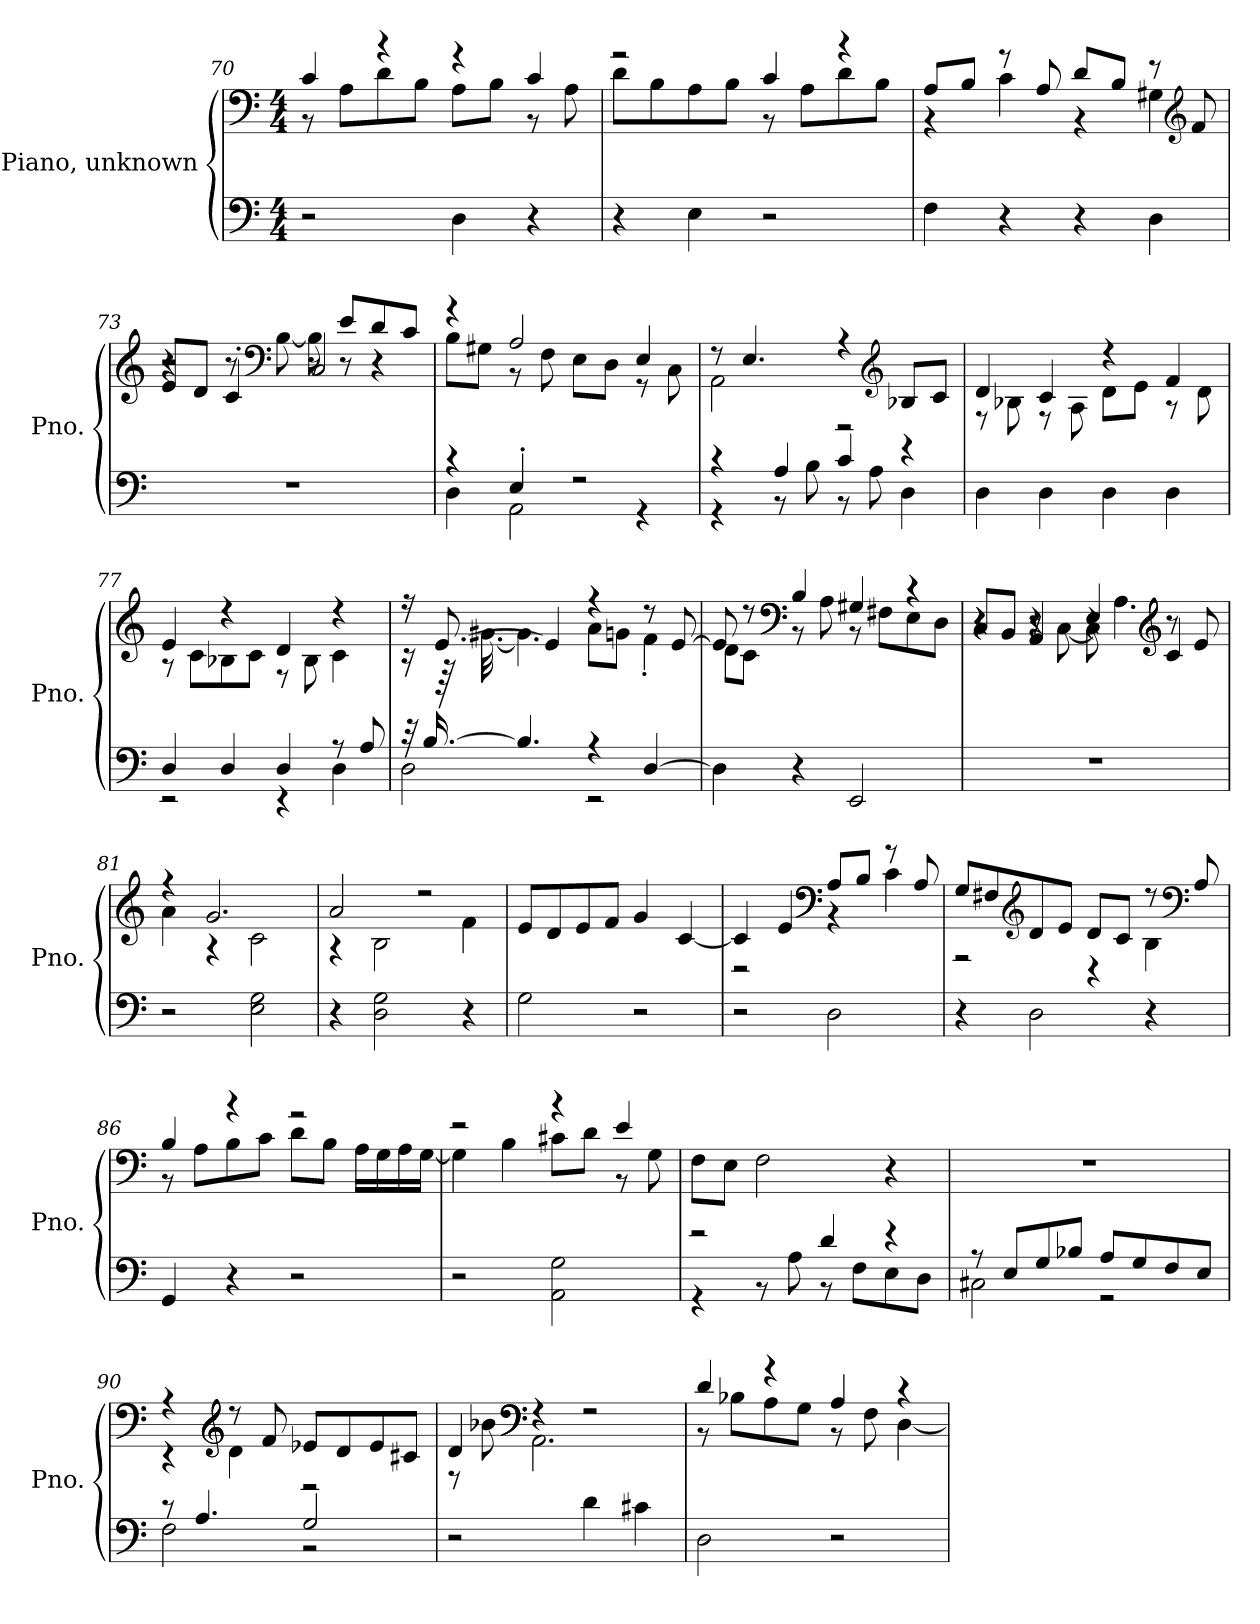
**kern	**kern
*part1	*part1
*staff2	*staff1
*I"Piano, unknown	*
*I'Pno.	*
*clefF4	*clefF4
*k[]	*k[]
*M4/4	*M4/4
=70	=70
*	*^
2r	4c/	8r
.	.	8A\L
.	4r	8d\
.	.	8B\J
4D\	4r	8A\L
.	.	8B\J
4r	4c/	8r
.	.	8A\
=71	=71	=71
4r	2r	8d\L
.	.	8B\
4E\	.	8A\
.	.	8B\J
2r	4c/	8r
.	.	8A\L
.	4r	8d\
.	.	8B\J
=72	=72	=72
4F\	8A/L	4r
.	8B/J	.
4r	8r	4c\
.	8A/	.
4r	8d/L	4r
.	8B/J	.
4D\	8r	4G#X\
*	*clefG2	*
.	8f/	.
!!LO:PB:g=z
=73	=73	=73
*	*	*^
1r	8e/L	4r	2r
.	8d/J	.	.
.	4c'/	8r	.
*	*clefF4	*	*
.	.	[8B\	.
.	8r	8B\]	2C/
.	8e/L	8r	.
.	8d/	4r	.
.	8c/J	.	.
*	*	*v	*v
=74	=74	=74
*^	*	*
4r	4D\	4r	8B\L
.	.	.	8G#X\J
4E'/	2AA\	2A/	8r
.	.	.	8F\
2r	.	.	8E\L
.	.	.	8D\J
.	4r	4E/	8r
.	.	.	8C\
=75	=75	=75	=75
4r	4r	8r	2AA\
.	.	4.E/	.
4A/	8r	.	.
.	8B\	.	.
4c/	8r	4r	2r
.	8A\	.	.
*	*	*clefG2	*
4r	4D\	8B-X/L	.
.	.	8c/J	.
*v	*v	*	*
=76	=76	=76
4D\	4d/	8r
.	.	8B-X\
4D\	4c/	8r
.	.	8A\
4D\	4r	8d\L
.	.	8e\J
4D\	4f/	8r
.	.	8d\
!!LO:LB:g=z	!!
=77	=77	=77
*^	*	*
4D/	2r	4e/	8r
.	.	.	8c\L
4D/	.	4r	8B-X\
.	.	.	8c\J
4D/	4r	4d/	8r
.	.	.	8B-\
8r	4D\	4r	4c\
8A/	.	.	.
=78	=78	=78	=78
32r	2D\	16r	16r
[16.B/	.	.	.
.	.	[8.e/	64r
.	.	.	[32.g#X\
4.B/]	.	.	4.g#\]
.	.	4e/]	.
4r	2r	4r	8a\L
.	.	.	8gn\J
[4D/	.	8r	4f'\
.	.	[8e/	.
*v	*v	*	*
=79	=79	=79
4D\]	8e/]	8d\L
.	8r	8c\J
*	*clefF4	*
4r	4B/	8r
.	.	8A\
2EE/	4G#X/	8r
.	.	8F#X\L
.	4r	8E\
.	.	8D\J
!!LO:LB:g=z
=80	=80	=80
*	*	*^
1r	8C/L	4r	4r
.	8BB/J	.	.
.	4r	8r	4AA/
.	.	[8C\	.
.	4r	8C\]	4E/
.	.	4.A\	.
*	*clefG2	*	*
.	8r	.	4c/
.	8e/	.	.
*	*	*v	*v
=81	=81	=81
2r	4r	4a\
.	2.g/	4r
2E\ 2G\	.	2c\
=82	=82	=82
4r	2a/	4r
2D\ 2G\	.	2B\
.	2r	.
4r	.	4f\
*	*v	*v
=83	=83
2G\	8e/L
.	8d/
.	8e/
.	8f/J
2r	4g/
.	[4c/
=84	=84
*	*^
2r	4c/]	2r
.	4e/	.
*	*clefF4	*
2D\	8A/L	4r
.	8B/J	.
.	8r	4c\
.	8A/	.
!!LO:LB:g=z	!!
=85	=85	=85
4r	8G/L	2r
.	8F#X/	.
*	*clefG2	*
2D\	8d/	.
.	8e/J	.
.	8d/L	4r
.	8c/J	.
4r	8r	4B\
*	*clefF4	*
.	8A/	.
=86	=86	=86
4GG/	4B/	8r
.	.	8A\L
4r	4r	8B\
.	.	8c\J
2r	2r	8d\L
.	.	8B\J
.	.	16A\LL
.	.	16G\
.	.	16A\
.	.	[16G\JJ
=87	=87	=87
2r	2r	4G\]
.	.	4B\
2AA\ 2G\	4r	8c#X\L
.	.	8d\J
.	4e/	8r
.	.	8G\
*	*v	*v
=88	=88
*^	*
2r	4r	8F\L
.	.	8E\J
.	8r	2F\
.	8A\	.
4d/	8r	.
.	8F\L	.
4r	8E\	4r
.	8D\J	.
!!LO:LB:g=z
=89	=89	=89
8r	2C#X\	1r
8E/L	.	.
8G/	.	.
8B-X/J	.	.
8A/L	2r	.
8G/	.	.
8F/	.	.
8E/J	.	.
=90	=90	=90
*	*	*^
8r	2F\	4r	4r
4.A/	.	.	.
*	*	*clefG2	*
.	.	8r	4d\
.	.	8f/	.
2G/	2r	8e-X/L	2r
.	.	8d/	.
.	.	8e-/	.
.	.	8c#X/J	.
*v	*v	*	*
=91	=91	=91
2r	4d/	8r
.	.	8b-X\
*	*clefF4	*
.	4r	2.AA\
4d\	2r	.
4c#X\	.	.
=92	=92	=92
2D\	4d/	8r
.	.	8B-X\L
.	4r	8A\
.	.	8G\J
2r	4A/	8r
.	.	8F\
.	4r	[4D\
*	*v	*v
=	=
*-	*-
